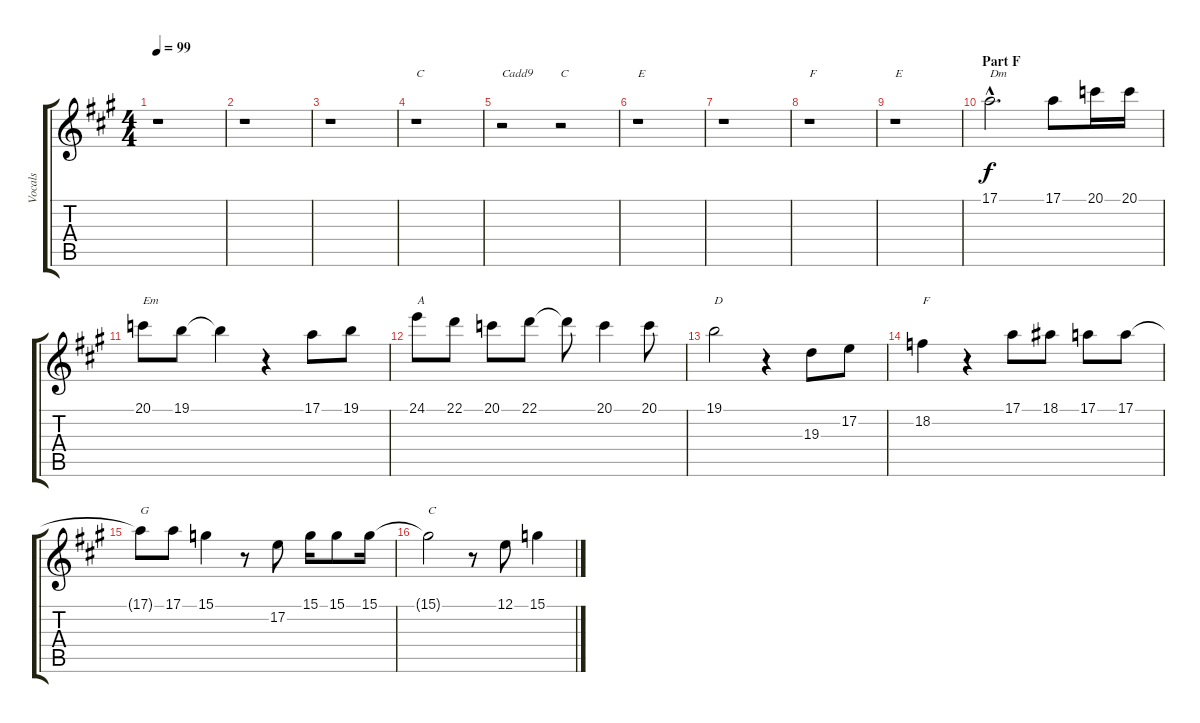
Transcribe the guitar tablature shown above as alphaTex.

\track ("Vocals" "Vocals") {instrument trumpet}
\staff {score tabs}
\tuning (E4 B3 G3 D3 A2 E2) {hide}
\ts (4 4)
\tempo 99
\clef g2
\ks a
r.1{dy f} |
r.1 |
r.1 |
r.1{txt "C"} |
r.2{txt "Cadd9"} r.2{txt "C"} |
r.1{txt "E"} |
r.1 |
r.1{txt "F"} |
r.1{txt "E"} |
\section ("" "Part F")
17.1{hac}.2{d txt "Dm"} 17.1.8 20.1.16 20.1.16 |
20.1.8{txt "Em"} 19.1.8 19.1{t}.4 r.4 17.1.8 19.1.8 |
24.1.8{txt "A"} 22.1.8 20.1.8 22.1.8 22.1{t}.8 20.1.4 20.1.8 |
19.1.2{txt "D"} r.4 19.3.8 17.2.8 |
18.2.4{txt "F"} r.4 17.1.8 18.1.8 17.1.8 17.1.8 |
17.1{t}.8{txt "G"} 17.1.8 15.1.4 r.8 17.2.8 15.1.16 15.1.8 15.1.16 |
15.1{t}.2{txt "C"} r.8 12.1.8 15.1.4
